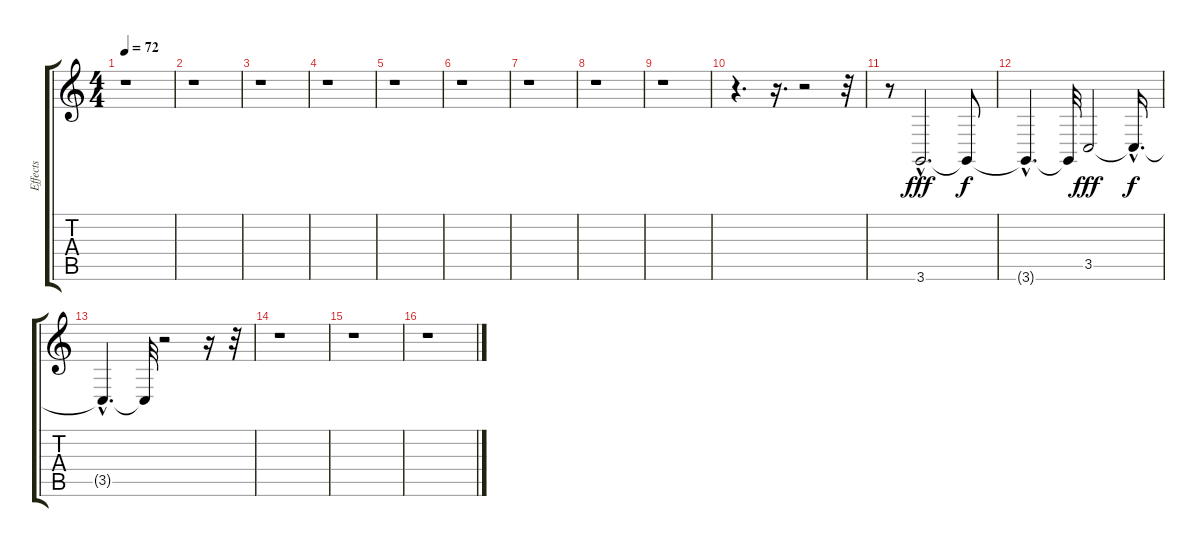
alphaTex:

\track ("Effects" "Effects") {instrument seashore}
\staff {score tabs}
\tuning (E4 B3 G3 D3 A2 E2) {hide}
\ts (4 4)
\tempo 72
\clef g2
\ks c
r.1{dy fff} |
r.1 |
r.1 |
r.1 |
r.1 |
r.1 |
r.1 |
r.1 |
r.1 |
r.4{d} r.16{d} r.2 r.32 |
r.8 3.6{hac}.2{d} 3.6{t}.8{dy f} |
3.6{hac t}.4{d} 3.6{t}.32 3.5.2{dy fff volume 10} 3.5{hac t}.16{d dy f} |
3.5{hac t}.4{d} 3.5{t}.32 r.2 r.16 r.32 |
r.1 |
r.1 |
r.1
